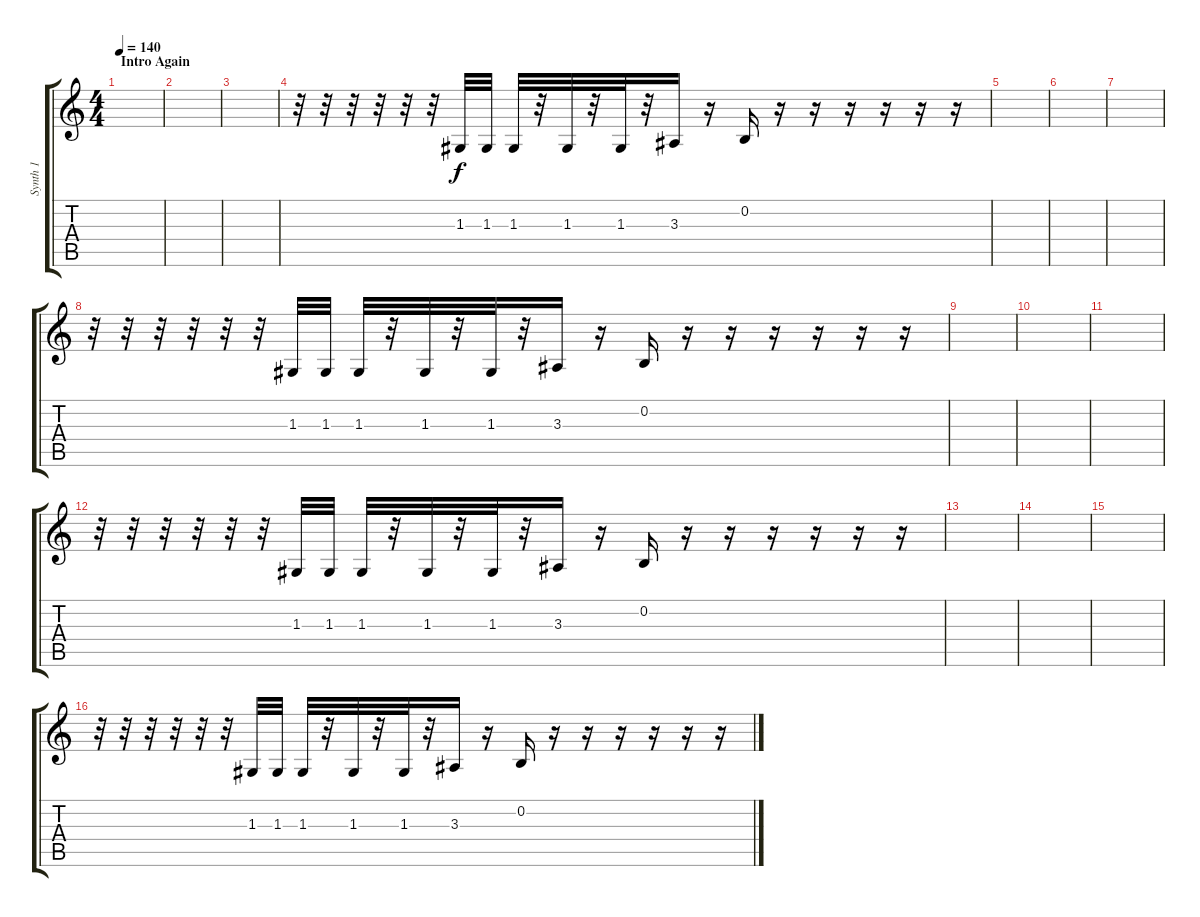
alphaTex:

\track ("Synth 1" "Synth 1") {instrument lead2sawtooth}
\staff {score tabs}
\tuning (E4 B3 G3 D3 A2 E2) {hide}
\ts (4 4)
\section ("" "Intro Again")
\tempo 140
\clef g2
\ks c
|
|
|
r.32 r.32 r.32 r.32 r.32 r.32 1.3.32 1.3.32 1.3.32 r.32 1.3.32 r.32 1.3.32 r.32 3.3.16 r.16 0.2.16 r.16 r.16 r.16 r.16 r.16 r.16 |
|
|
|
r.32 r.32 r.32 r.32 r.32 r.32 1.3.32 1.3.32 1.3.32 r.32 1.3.32 r.32 1.3.32 r.32 3.3.16 r.16 0.2.16 r.16 r.16 r.16 r.16 r.16 r.16 |
|
|
|
r.32 r.32 r.32 r.32 r.32 r.32 1.3.32 1.3.32 1.3.32 r.32 1.3.32 r.32 1.3.32 r.32 3.3.16 r.16 0.2.16 r.16 r.16 r.16 r.16 r.16 r.16 |
|
|
|
r.32 r.32 r.32 r.32 r.32 r.32 1.3.32 1.3.32 1.3.32 r.32 1.3.32 r.32 1.3.32 r.32 3.3.16 r.16 0.2.16 r.16 r.16 r.16 r.16 r.16 r.16
